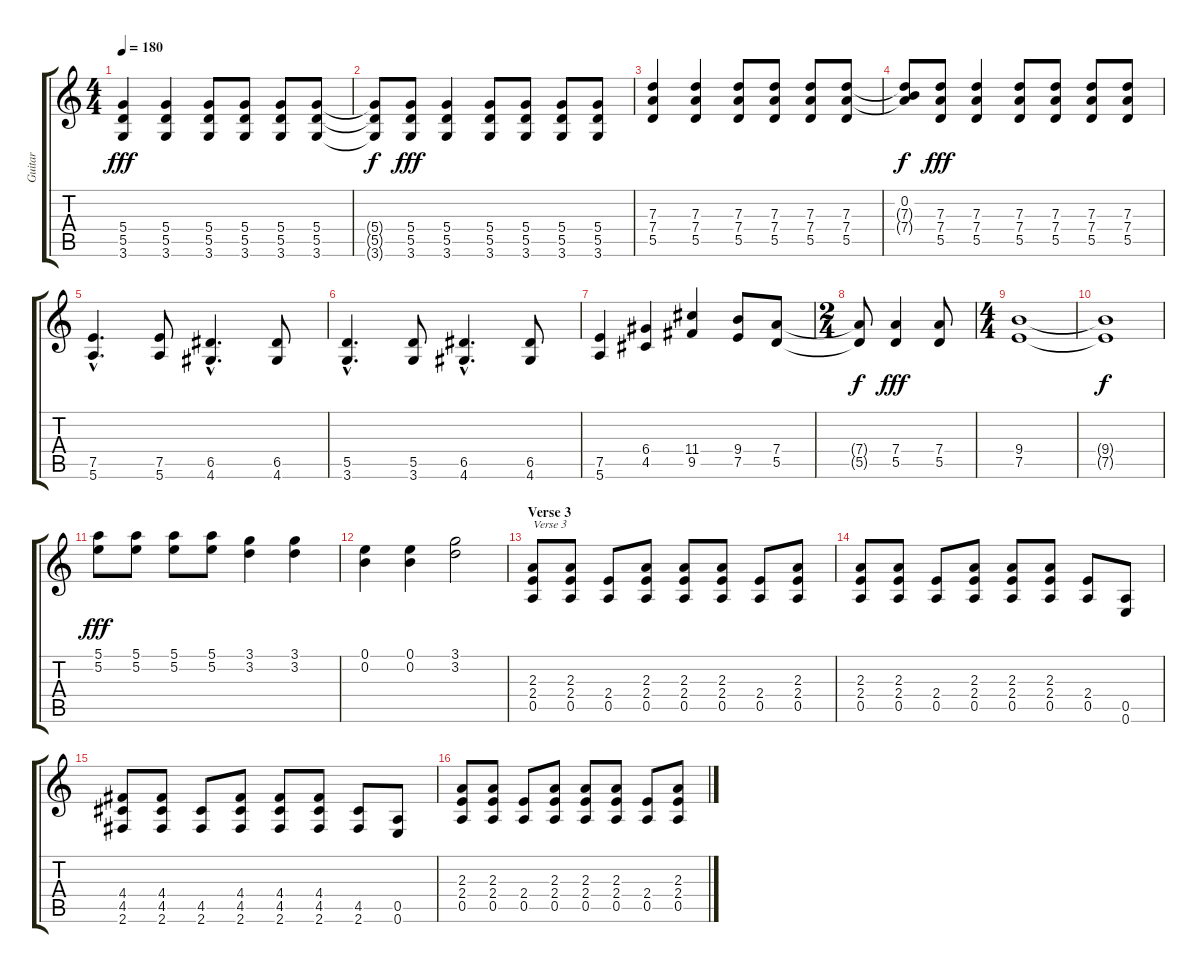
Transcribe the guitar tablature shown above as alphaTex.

\track ("Guitar" "Guitar") {instrument distortionguitar}
\staff {score tabs}
\tuning (E4 B3 G3 D3 A2 E2) {hide}
\ts (4 4)
\tempo 180
\clef g2
\ks c
(5.4 5.5 3.6).4{dy fff} (5.4 5.5 3.6).4 (5.4 5.5 3.6).8 (5.4 5.5 3.6).8 (5.4 5.5 3.6).8 (5.4 5.5 3.6).8 |
(5.4{t} 5.5{t} 3.6{t}).8{dy f} (5.4 5.5 3.6).8{dy fff} (5.4 5.5 3.6).4 (5.4 5.5 3.6).8 (5.4 5.5 3.6).8 (5.4 5.5 3.6).8 (5.4 5.5 3.6).8 |
(7.3 7.4 5.5).4 (7.3 7.4 5.5).4 (7.3 7.4 5.5).8 (7.3 7.4 5.5).8 (7.3 7.4 5.5).8 (7.3 7.4 5.5).8 |
(0.2 7.3{t} 7.4{t}).8{dy f} (7.3 7.4 5.5).8{dy fff} (7.3 7.4 5.5).4 (7.3 7.4 5.5).8 (7.3 7.4 5.5).8 (7.3 7.4 5.5).8 (7.3 7.4 5.5).8 |
(7.5{hac} 5.6{hac}).4{d} (7.5 5.6).8 (6.5{hac} 4.6{hac}).4{d} (6.5 4.6).8 |
(5.5{hac} 3.6{hac}).4{d} (5.5 3.6).8 (6.5{hac} 4.6{hac}).4{d} (6.5 4.6).8 |
(7.5 5.6).4 (6.4 4.5).4 (11.4 9.5).4 (9.4 7.5).8 (7.4 5.5).8 |
\ts (2 4)
(7.4{t} 5.5{t}).8{dy f} (7.4 5.5).4{dy fff} (7.4 5.5).8 |
\ts (4 4)
(9.4 7.5).1 |
(9.4{t} 7.5{t}).1{dy f} |
(5.1 5.2).8{dy fff} (5.1 5.2).8 (5.1 5.2).8 (5.1 5.2).8 (3.1 3.2).4 (3.1 3.2).4 |
(0.1 0.2).4 (0.1 0.2).4 (3.1 3.2).2 |
\section ("" "Verse 3")
(2.3 2.4 0.5).8{txt "Verse 3"} (2.3 2.4 0.5).8 (2.4 0.5).8 (2.3 2.4 0.5).8 (2.3 2.4 0.5).8 (2.3 2.4 0.5).8 (2.4 0.5).8 (2.3 2.4 0.5).8 |
(2.3 2.4 0.5).8 (2.3 2.4 0.5).8 (2.4 0.5).8 (2.3 2.4 0.5).8 (2.3 2.4 0.5).8 (2.3 2.4 0.5).8 (2.4 0.5).8 (0.5 0.6).8 |
(4.4 4.5 2.6).8 (4.4 4.5 2.6).8 (4.5 2.6).8 (4.4 4.5 2.6).8 (4.4 4.5 2.6).8 (4.4 4.5 2.6).8 (4.5 2.6).8 (0.5 0.6).8 |
(2.3 2.4 0.5).8 (2.3 2.4 0.5).8 (2.4 0.5).8 (2.3 2.4 0.5).8 (2.3 2.4 0.5).8 (2.3 2.4 0.5).8 (2.4 0.5).8 (2.3 2.4 0.5).8
